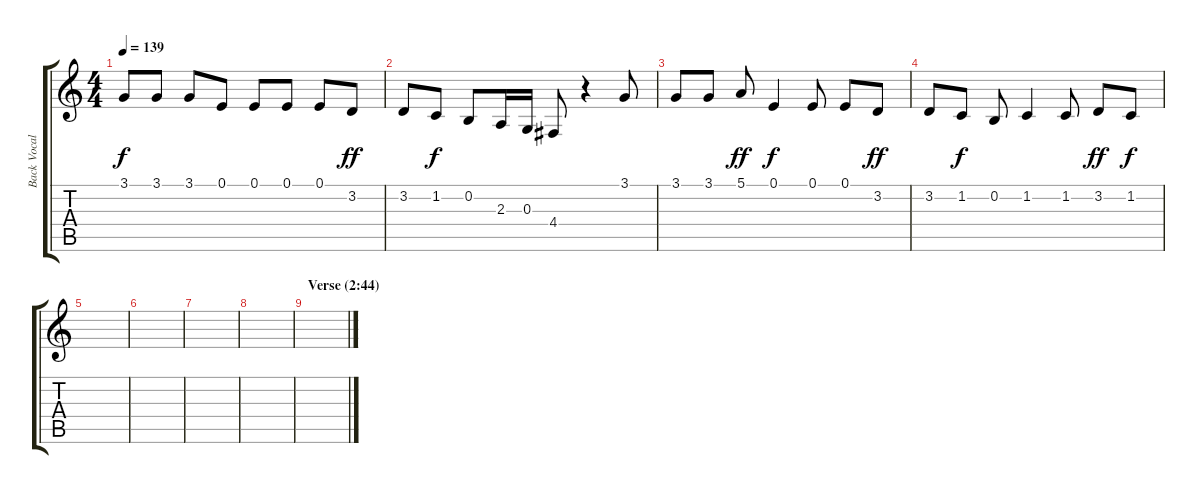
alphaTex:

\track ("Back Vocals" "Back Vocal") {instrument piccolo}
\staff {score tabs}
\tuning (E4 B3 G3 D3 A2 E2) {hide}
\ts (4 4)
\tempo 139
\clef g2
\ks c
3.1.8{dy f} 3.1.8 3.1.8 0.1.8 0.1.8 0.1.8 0.1.8 3.2.8{dy ff} |
3.2.8 1.2.8{dy f} 0.2.8 2.3.16 0.3.16 4.4.8 r.4 3.1.8 |
3.1.8 3.1.8 5.1.8{dy ff} 0.1.4{dy f} 0.1.8 0.1.8 3.2.8{dy ff} |
3.2.8 1.2.8{dy f} 0.2.8 1.2.4 1.2.8 3.2.8{dy ff} 1.2.8{dy f} |
|
|
|
|
\section ("" "Verse (2:44)")
